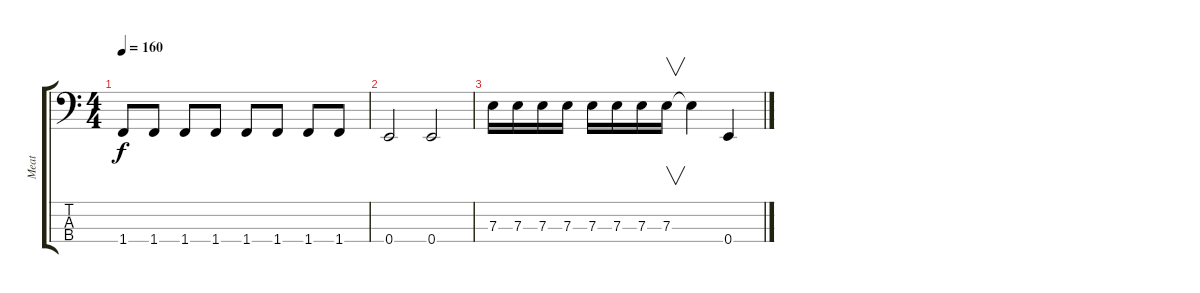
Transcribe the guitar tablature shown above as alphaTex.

\track ("Meat" "Meat") {instrument electricbasspick}
\staff {score tabs}
\tuning (G2 D2 A1 E1) {hide}
\ts (4 4)
\tempo 160
\clef f4
\ks c
1.4.8{dy f} 1.4.8 1.4.8 1.4.8 1.4.8 1.4.8 1.4.8 1.4.8 |
0.4.2 0.4.2 |
7.3.16 7.3.16 7.3.16 7.3.16 7.3.16 7.3.16 7.3.16 7.3.16{v} 7.3{t}.4 0.4.4
